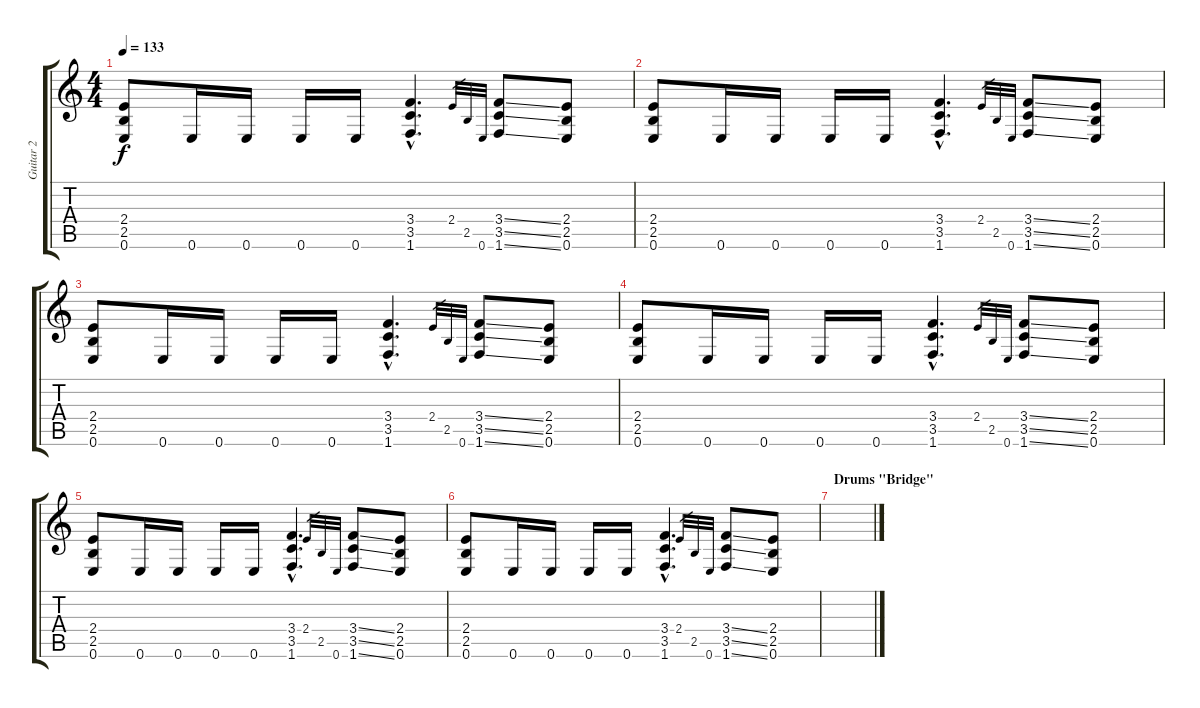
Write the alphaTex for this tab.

\track ("Guitar 2" "Guitar 2") {instrument distortionguitar}
\staff {score tabs}
\tuning (E4 B3 G3 D3 A2 E2) {hide}
\ts (4 4)
\tempo 133
\clef g2
\ks c
(2.4 2.5 0.6).8{dy f} 0.6.16 0.6.16 0.6.16 0.6.16 (3.4{hac} 3.5{hac} 1.6{hac}).4{d} 2.4.32{gr} 2.5.32{gr} 0.6.32{gr} (3.4{ss} 3.5{ss} 1.6{ss}).8 (2.4 2.5 0.6).8 |
(2.4 2.5 0.6).8 0.6.16 0.6.16 0.6.16 0.6.16 (3.4{hac} 3.5{hac} 1.6{hac}).4{d} 2.4.32{gr} 2.5.32{gr} 0.6.32{gr} (3.4{ss} 3.5{ss} 1.6{ss}).8 (2.4 2.5 0.6).8 |
(2.4 2.5 0.6).8 0.6.16 0.6.16 0.6.16 0.6.16 (3.4{hac} 3.5{hac} 1.6{hac}).4{d} 2.4.32{gr} 2.5.32{gr} 0.6.32{gr} (3.4{ss} 3.5{ss} 1.6{ss}).8 (2.4 2.5 0.6).8 |
(2.4 2.5 0.6).8 0.6.16 0.6.16 0.6.16 0.6.16 (3.4{hac} 3.5{hac} 1.6{hac}).4{d} 2.4.32{gr} 2.5.32{gr} 0.6.32{gr} (3.4{ss} 3.5{ss} 1.6{ss}).8 (2.4 2.5 0.6).8 |
(2.4 2.5 0.6).8 0.6.16 0.6.16 0.6.16 0.6.16 (3.4{hac} 3.5{hac} 1.6{hac}).4{d} 2.4.32{gr} 2.5.32{gr} 0.6.32{gr} (3.4{ss} 3.5{ss} 1.6{ss}).8 (2.4 2.5 0.6).8 |
(2.4 2.5 0.6).8 0.6.16 0.6.16 0.6.16 0.6.16 (3.4{hac} 3.5{hac} 1.6{hac}).4{d} 2.4.32{gr} 2.5.32{gr} 0.6.32{gr} (3.4{ss} 3.5{ss} 1.6{ss}).8 (2.4 2.5 0.6).8 |
\section ("" "Drums \"Bridge\"")
